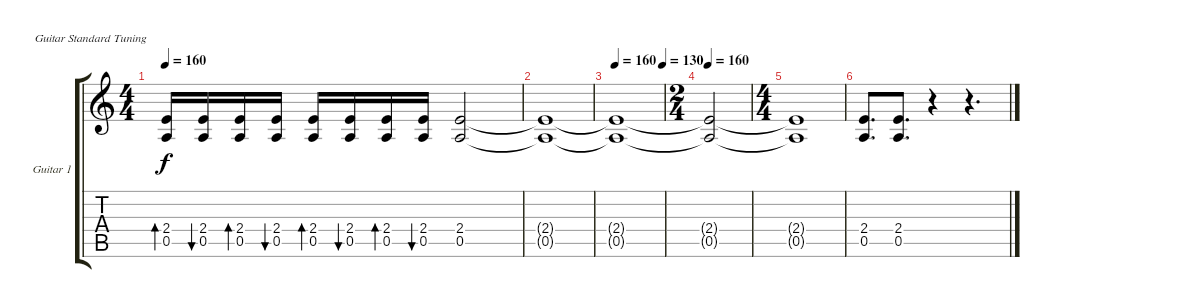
\bracketExtendMode groupsimilarinstruments
\firstSystemTrackNameOrientation horizontal
\otherSystemsTrackNameOrientation horizontal
\track ("Guitar 1" "Guitar 1") {instrument overdrivenguitar}
\staff {score tabs}
\tuning (E4 B3 G3 D3 A2 E2)
\ts (4 4)
\tempo 160
\clef g2
\ks c
(2.4 0.5).16{bd 60 dy f} (2.4 0.5).16{bu 60} (2.4 0.5).16{bd 60} (2.4 0.5).16{bu 60} (2.4 0.5).16{bd 60} (2.4 0.5).16{bu 60} (2.4 0.5).16{bd 60} (2.4 0.5).16{bu 60} (2.4 0.5).2 |
(2.4{t} 0.5{t}).1 |
\tempo 160
\tempo (130 0.983957)
(2.4{t} 0.5{t}).1 |
\ts (2 4)
\tempo 160
(2.4{t} 0.5{t}).2 |
\ts (4 4)
(2.4{t} 0.5{t}).1 |
(2.4 0.5).8{d} (2.4 0.5).8{d} r.4 r.4{d}
